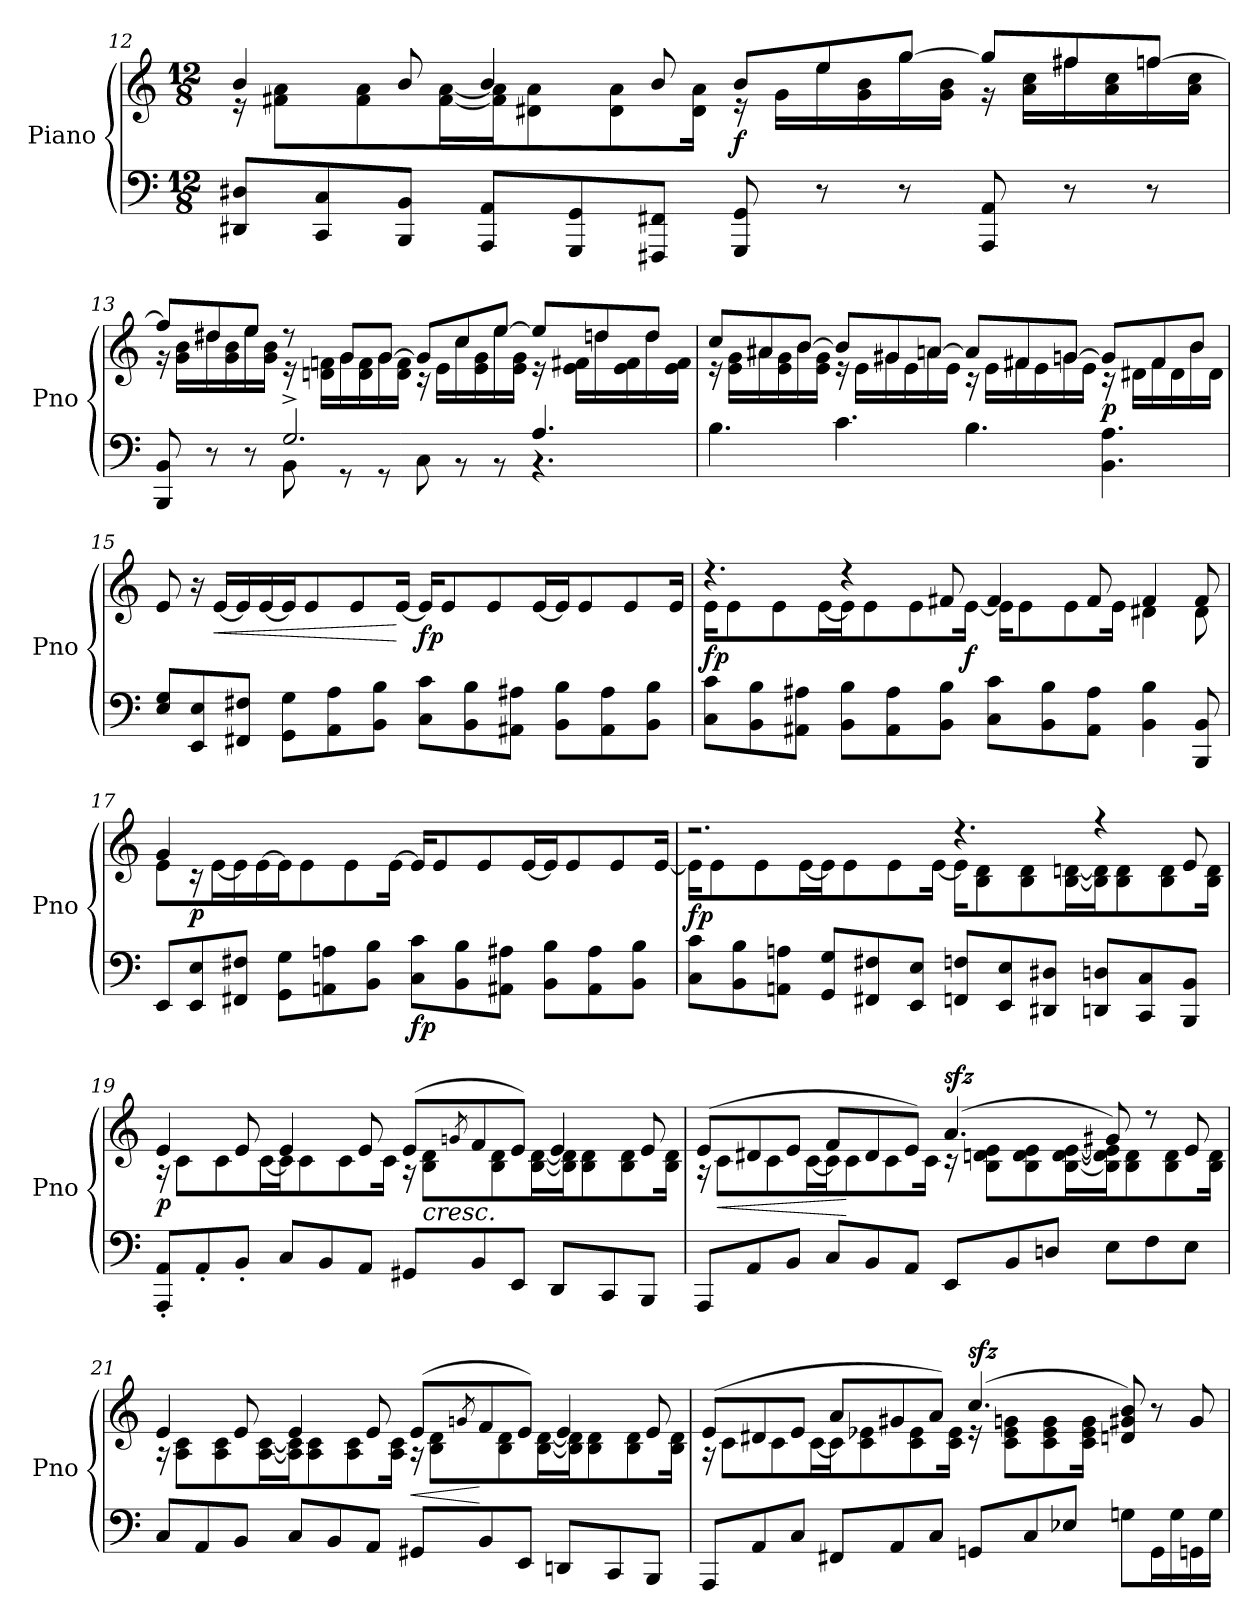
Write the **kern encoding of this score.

**kern	**kern	**dynam
*part1	*part1	*part1
*staff2	*staff1	*staff1/2
*I"Piano	*	*
*I'Pno	*	*
!!LO:LB:g=z
*clefF4	*clefG2	*
*k[]	*k[]	*
*M12/8	*M12/8	*
=12	=12	=12
*	*^	*
8DD#X/ 8D#X/L	4b/	16r	.
.	.	8f#X\ 8a\L	.
8CC/ 8C/	.	.	.
.	.	8f#\ 8a\	.
8BBB/ 8BB/J	8b/	.	.
.	.	[16f#\ [16a\L	.
8AAA/ 8AA/L	4b/	16f#\] 16a\]J	.
.	.	8d#X\ 8a\	.
8GGG/ 8GG/	.	.	.
.	.	8d#\ 8a\	.
8FFF#X/ 8FF#X/J	8b/	.	.
.	.	16d#\ 16a\Jk	.
!	!	!	!LO:DY:b
8GGG/ 8GG/	8b/L	16r	f
.	.	16g\LL	.
8r	8ee/	16ee\	.
.	.	16g\ 16b\	.
8r	[8gg/J	16gg\	.
.	.	16g\ 16b\JJ	.
8AAA/ 8AA/	8gg/L]	16r	.
.	.	16a\ 16cc\LL	.
8r	8ff#X/	16ff#\	.
.	.	16a\ 16cc\	.
8r	[8ffn/J	16ff\	.
.	.	16a\ 16cc\JJ	.
!!LO:PB:g=z	!!
=13	=13	=13	=13
*^	*	*	*
8BBB/ 8BB/	4.ryy	8ff/L]	16r	.
.	.	.	16g\ 16b\LL	.
8r	.	8dd#X/	16dd#\	.
.	.	.	16g\ 16b\	.
8r	.	8ee/J	16ee\	.
.	.	.	16g\ 16b\JJ	.
2.G^/	8BB\	8r	16r	.
.	.	.	16dni\ 16fni\LL	.
.	8r	8g/L	16g\	.
.	.	.	16d\ 16f\	.
.	8r	[8g/J	16g\	.
.	.	.	16d\ 16f\JJ	.
.	8C\	8g/L]	16r	.
.	.	.	16e\LL	.
.	8r	8cc/	16cc\	.
.	.	.	16e\ 16g\	.
.	8r	[8ee/J	16ee\	.
.	.	.	16e\ 16g\JJ	.
4.A/	4.r	8ee/L]	16r	.
.	.	.	16e\ 16f#X\LL	.
.	.	8ddn/	16dd\	.
.	.	.	16e\ 16f#\	.
.	.	8dd/J	16dd\	.
.	.	.	16e\ 16f#\JJ	.
*v	*v	*	*	*
!!LO:LB:g=z	!!
=14	=14	=14	=14
4.B\	8cc/L	16r	.
.	.	16e\ 16g\LL	.
.	8a#X/	16a#\	.
.	.	16e\ 16g\	.
.	[8b/J	16b\	.
.	.	16e\ 16g\JJ	.
4.c\	8b/L]	16r	.
.	.	16e\LL	.
.	8g#X/	16g#\	.
.	.	16e\	.
.	[8an/J	16a\	.
.	.	16e\JJ	.
4.B\	8a/L]	16r	.
.	.	16e\LL	.
.	8f#X/	16f#\	.
.	.	16e\	.
.	[8gn/J	16g\	.
.	.	16e\JJ	.
!	!	!	!LO:DY:b
4.BB\ 4.A\	8g/L]	16r	p
.	.	16d#X\LL	.
.	8f#/	16f#\	.
.	.	16d#\	.
.	8b/J	16b\	.
.	.	16d#\JJ	.
*	*v	*v	*
!!LO:LB:g=z
=15	=15	=15
8E/ 8G/L	8e/	.
8EE/ 8E/	16r	.
!	!	!LO:HP:b
.	[16e/LL	<
8FF#X/ 8F#X/J	16e/]	.
.	[16e/	.
8GG\ 8G\L	16e/J]	.
.	8e/	.
8AA\ 8A\	.	.
.	8e/	.
8BB\ 8B\J	.	.
.	[16e/Jk	[
!	!	!LO:DY:b
8C\ 8c\L	16e/KL]	fp
.	8e/	.
8BB\ 8B\	.	.
.	8e/	.
8AA#X\ 8A#X\J	.	.
.	[16e/L	.
8BB\ 8B\L	16e/J]	.
.	8e/	.
8AA#\ 8A#\	.	.
.	8e/	.
8BB\ 8B\J	.	.
.	16e/Jk	.
!!LO:LB:g=z
=16	=16	=16
*	*^	*
!	!	!	!LO:DY:b
8C\ 8c\L	4.r	16e\KL	fp
.	.	8e\	.
8BB\ 8B\	.	.	.
.	.	8e\	.
8AA#X\ 8A#X\J	.	.	.
.	.	[16e\L	.
8BB\ 8B\L	4r	16e\J]	.
.	.	8e\	.
8AA#\ 8A#\	.	.	.
.	.	8e\	.
8BB\ 8B\J	8f#X/	.	.
!	!	!	!LO:DY:b
.	.	[16e\Jk	f
8C\ 8c\L	4f#/	16e\KL]	.
.	.	8e\	.
8BB\ 8B\	.	.	.
.	.	8e\	.
8AA#\ 8A#\J	8f#/	.	.
.	.	16e\Jk	.
4BB\ 4B\	4f#/	4d#X\	.
8BBB/ 8BB/	8f#/	8d#\	.
!!LO:LB:g=z	!!
=17	=17	=17	=17
8EE/L	4g/	8e\L	.
!	!	!	!LO:DY:b
8EE/ 8E/	.	16r	p
.	.	[16e\L	.
8FF#X/ 8F#X/J	1ryy	16e\]	.
.	.	[16e\	.
8GG\ 8G\L	.	16e\J]	.
.	.	8e\	.
8AAni\ 8Ani\	.	.	.
.	.	8e\	.
8BB\ 8B\J	.	.	.
.	.	[16e\Jk	.
!	!	!	!LO:DY:b=2
8C\ 8c\L	.	16e/KL]	fp
.	.	8e/	.
8BB\ 8B\	.	.	.
.	.	8e/	.
8AA#X\ 8A#X\J	.	.	.
.	.	[16e/L	.
8BB\ 8B\L	.	16e/J]	.
.	.	8e/	.
8AA#\ 8A#\	4ryy	.	.
.	.	8e/	.
8BB\ 8B\J	.	.	.
.	.	[16e/Jk	.
!!LO:LB:g=z	!!
=18	=18	=18	=18
!	!	!	!LO:DY:b
8C\ 8c\L	2.r	16e\KL]	fp
.	.	8e\	.
8BB\ 8B\	.	.	.
.	.	8e\	.
8AAni\ 8Ani\J	.	.	.
.	.	[16e\L	.
8GG/ 8G/L	.	16e\J]	.
.	.	8e\	.
8FF#X/ 8F#X/	.	.	.
.	.	8e\	.
8EE/ 8E/J	.	.	.
.	.	[16e\Jk	.
8FFn/ 8Fn/L	4.r	16e\KL]	.
.	.	8B\ 8d\	.
8EE/ 8E/	.	.	.
.	.	8B\ 8d\	.
8DD#X/ 8D#X/J	.	.	.
.	.	[16B\ [16dni\L	.
8DDn/ 8Dn/L	4r	16B\] 16d\]J	.
.	.	8B\ 8d\	.
8CC/ 8C/	.	.	.
.	.	8B\ 8d\	.
8BBB/ 8BB/J	8e/	.	.
.	.	16B\ 16d\Jk	.
!!LO:PB:g=z	!!
=19	=19	=19	=19
!	!	!	!LO:DY:b
8AAA/' 8AA/'L	4e/	16r	p
.	.	8c\L	.
8AA'/	.	.	.
.	.	8c\	.
8BB'/J	8e/	.	.
.	.	[16c\L	.
8C/L	4e/	16c\J]	.
.	.	8c\	.
8BB/	.	.	.
.	.	8c\	.
8AA/J	8e/	.	.
.	.	16c\Jk	.
8GG#X/L	(>8e/L	16r	.
!	!	!	!LO:HP:b
.	.	8B\ 8d\L	<
.	8qgni/	.	.
8BB/	8f/	.	.
.	.	8B\ 8d\	.
8EE/J	8e/J)	.	.
.	.	[16B\ [16d\L	.
8DD/L	4e/	16B\] 16d\]J	.
.	.	8B\ 8d\	.
8CC/	.	.	.
.	.	8B\ 8d\	.
8BBB/J	8e/	.	.
.	.	16B\ 16d\Jk	.
!!LO:LB:g=z	!!
=20	=20	=20	=20
8AAA/L	(>8e/L	16r	.
!	!	!	!LO:HP:b
.	.	8c\L	<
8AA/	8d#X/	.	.
.	.	8c\	.
8BB/J	8e/J	.	.
.	.	[16c\L	.
8C/L	8f/L	16c\J]	.
.	.	8c\	[
8BB/	8d#/	.	.
.	.	8c\	.
8AA/J	8e/J)	.	.
.	.	16c\Jk	.
!	!	!	!LO:DY:a
8EE/L	(>4.a/	16r	sfz
.	.	8B\ 8dn\ 8e\L	.
8BB/	.	.	.
.	.	8B\ 8d\ 8e\	.
8Dni/J	.	.	.
.	.	[16B\ [16d\ [16e\L	.
8E\L	8g#X/)	16B\] 16d\] 16e\]J	.
.	.	8B\ 8d\	.
8F\	8r	.	.
.	.	8B\ 8d\	.
8E\J	8e/	.	.
.	.	16B\ 16d\Jk	.
!!LO:LB:g=z	!!
=21	=21	=21	=21
8C/L	4e/	16r	.
.	.	8A\ 8c\L	.
8AA/	.	.	.
.	.	8A\ 8c\	.
8BB/J	8e/	.	.
.	.	[16A\ [16c\L	.
8C/L	4e/	16A\] 16c\]J	.
.	.	8A\ 8c\	.
8BB/	.	.	.
.	.	8A\ 8c\	.
8AA/J	8e/	.	.
.	.	16A\ 16c\Jk	.
!	!	!	!LO:HP:b
8GG#X/L	(>8e/L	16r	<
.	.	8B\ 8d\L	.
.	8qgni/	.	.
8BB/	8f/	.	[
.	.	8B\ 8d\	.
8EE/J	8e/J)	.	[
.	.	[16B\ [16d\L	.
8DDni/L	4e/	16B\] 16d\]J	.
.	.	8B\ 8d\	.
8CC/	.	.	.
.	.	8B\ 8d\	.
8BBB/J	8e/	.	.
.	.	16B\ 16d\Jk	.
!!LO:LB:g=z	!!
=22	=22	=22	=22
8AAA/L	(>8e/L	16r	.
.	.	8c\L	.
8AA/	8d#X/	.	.
.	.	8c\	.
8C/J	8e/J	.	.
.	.	[16c\L	.
8FF#X/L	8a/L	16c\J]	.
.	.	8c\ 8e-X\	.
8AA/	8g#X/	.	.
.	.	8c\ 8e-\	.
8C/J	8a/J)	.	.
.	.	16c\ 16e-\Jk	.
!	!	!	!LO:DY:a
8GGni/L	(>4.cc/	16r	sfz
.	.	8c\ 8e-\ 8gn\L	.
8C/	.	.	.
.	.	8c\ 8e-\ 8g\	.
8E-X/J	.	.	.
.	.	16c\ 16e-\ 16g\Jk	.
8Gn\L	8dn/ 8g#X/ 8b/)	4.ryy	.
16GG\L	8r	.	.
16G\	.	.	.
16GGn\	8g#/	.	.
16G\JJ	.	.	.
*	*v	*v	*
=	=	=
*-	*-	*-
